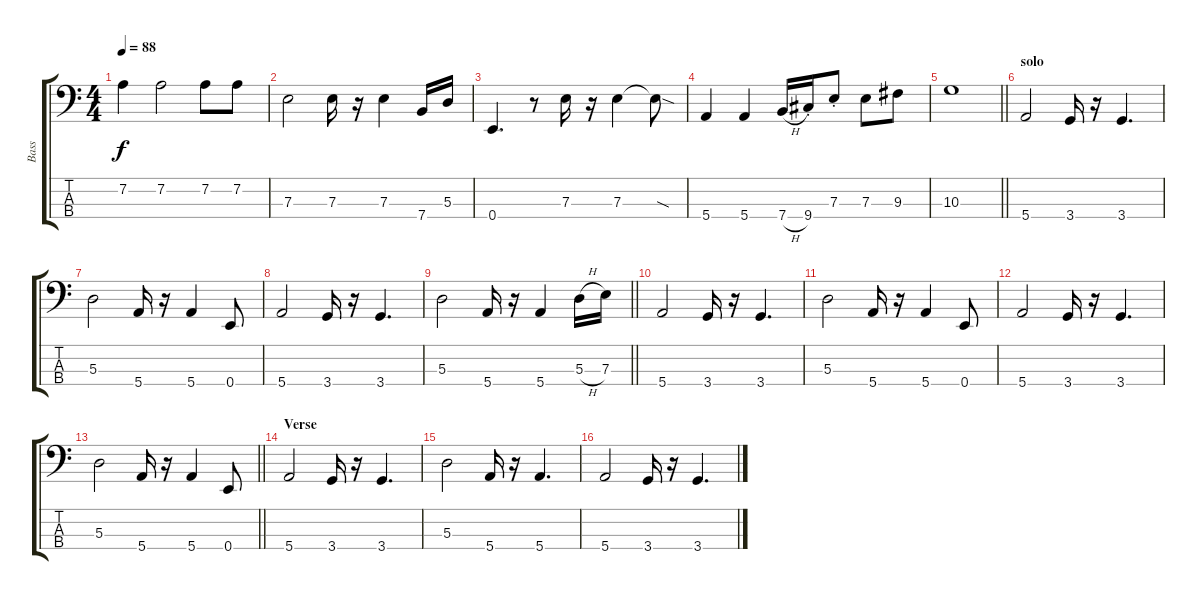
\track ("Bass" "Bass") {instrument electricbassfinger}
\staff {score tabs}
\tuning (G2 D2 A1 E1) {hide}
\ts (4 4)
\tempo 88
\clef f4
\ks c
7.2.4{dy f} 7.2.2 7.2.8 7.2.8 |
7.3.2 7.3.16 r.16 7.3.4 7.4.16 5.3.16 |
0.4.4{d} r.8 7.3.16 r.16 7.3.4 7.3{sod t}.8 |
5.4.4 5.4.4 7.4{h}.16 9.4{st}.16 7.3{st}.8 7.3.8 9.3.8 |
\barLineRight lightlight
10.3.1 |
\section ("" "solo")
5.4.2 3.4.16 r.16 3.4.4{d} |
5.3.2 5.4.16 r.16 5.4.4 0.4.8 |
5.4.2 3.4.16 r.16 3.4.4{d} |
\barLineRight lightlight
5.3.2 5.4.16 r.16 5.4.4 5.3{h}.16 7.3.16 |
5.4.2 3.4.16 r.16 3.4.4{d} |
5.3.2 5.4.16 r.16 5.4.4 0.4.8 |
5.4.2 3.4.16 r.16 3.4.4{d} |
\barLineRight lightlight
5.3.2 5.4.16 r.16 5.4.4 0.4.8 |
\section ("" "Verse")
5.4.2 3.4.16 r.16 3.4.4{d} |
5.3.2 5.4.16 r.16 5.4.4{d} |
5.4.2 3.4.16 r.16 3.4.4{d}
